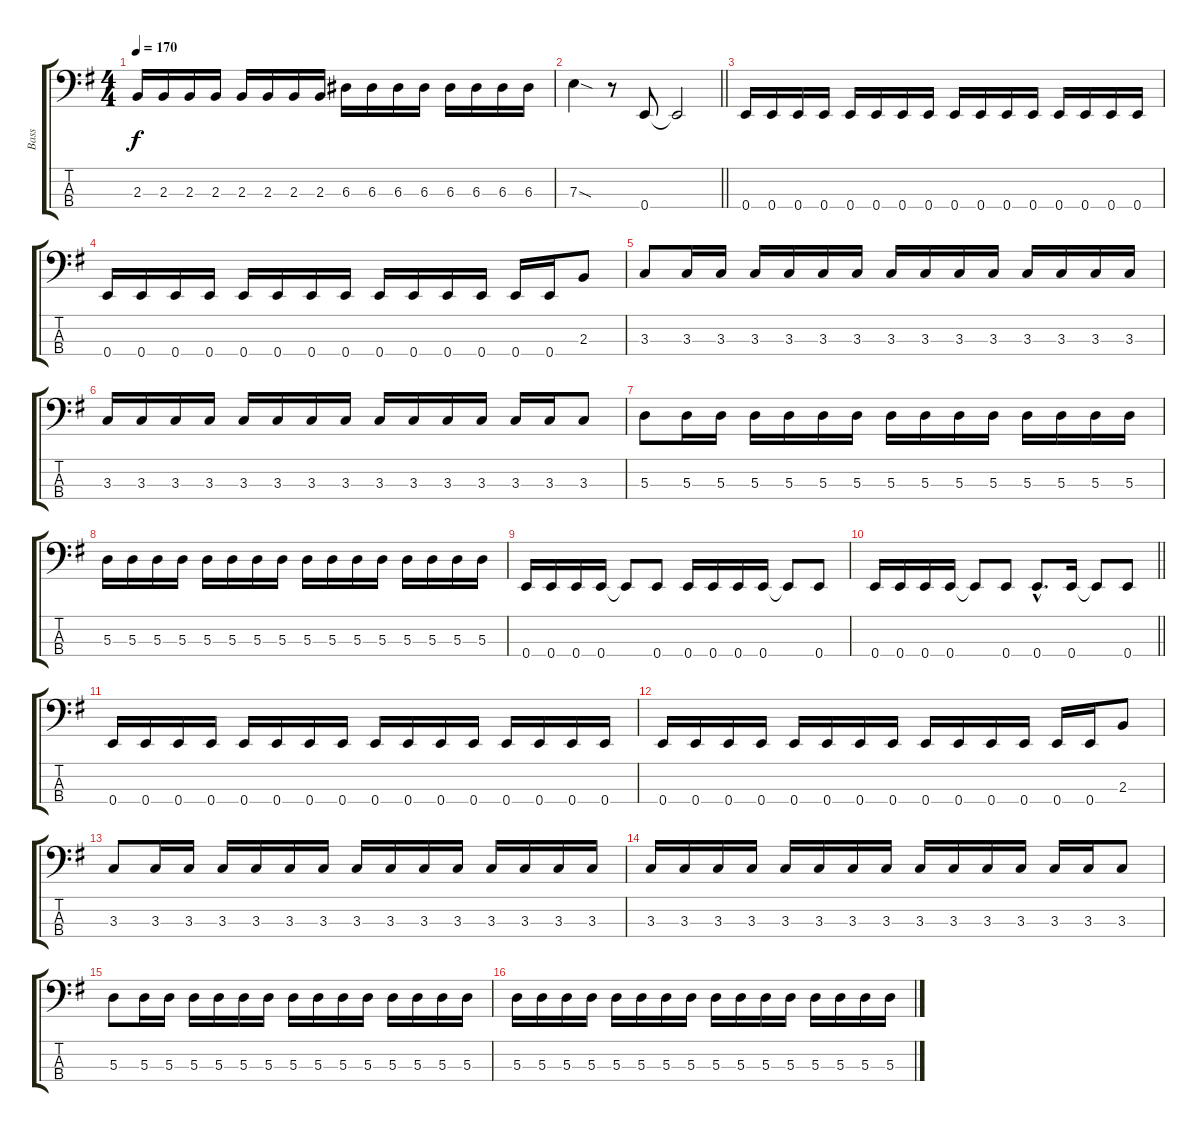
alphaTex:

\track ("Bass" "Bass") {instrument electricbasspick}
\staff {score tabs}
\tuning (G2 D2 A1 E1) {hide}
\ts (4 4)
\tempo 170
\clef f4
\ks g
2.3.16{dy f} 2.3.16 2.3.16 2.3.16 2.3.16 2.3.16 2.3.16 2.3.16 6.3.16 6.3.16 6.3.16 6.3.16 6.3.16 6.3.16 6.3.16 6.3.16 |
\barLineRight lightlight
7.3{sod}.4 r.8 0.4.8 0.4{t}.2 |
0.4.16 0.4.16 0.4.16 0.4.16 0.4.16 0.4.16 0.4.16 0.4.16 0.4.16 0.4.16 0.4.16 0.4.16 0.4.16 0.4.16 0.4.16 0.4.16 |
0.4.16 0.4.16 0.4.16 0.4.16 0.4.16 0.4.16 0.4.16 0.4.16 0.4.16 0.4.16 0.4.16 0.4.16 0.4.16 0.4.16 2.3.8 |
3.3.8 3.3.16 3.3.16 3.3.16 3.3.16 3.3.16 3.3.16 3.3.16 3.3.16 3.3.16 3.3.16 3.3.16 3.3.16 3.3.16 3.3.16 |
3.3.16 3.3.16 3.3.16 3.3.16 3.3.16 3.3.16 3.3.16 3.3.16 3.3.16 3.3.16 3.3.16 3.3.16 3.3.16 3.3.16 3.3.8 |
5.3.8 5.3.16 5.3.16 5.3.16 5.3.16 5.3.16 5.3.16 5.3.16 5.3.16 5.3.16 5.3.16 5.3.16 5.3.16 5.3.16 5.3.16 |
5.3.16 5.3.16 5.3.16 5.3.16 5.3.16 5.3.16 5.3.16 5.3.16 5.3.16 5.3.16 5.3.16 5.3.16 5.3.16 5.3.16 5.3.16 5.3.16 |
0.4.16 0.4.16 0.4.16 0.4.16 0.4{t}.8 0.4.8 0.4.16 0.4.16 0.4.16 0.4.16 0.4{t}.8 0.4.8 |
\barLineRight lightlight
0.4.16 0.4.16 0.4.16 0.4.16 0.4{t}.8 0.4.8 0.4{hac}.8{d} 0.4.16 0.4{t}.8 0.4.8 |
0.4.16 0.4.16 0.4.16 0.4.16 0.4.16 0.4.16 0.4.16 0.4.16 0.4.16 0.4.16 0.4.16 0.4.16 0.4.16 0.4.16 0.4.16 0.4.16 |
0.4.16 0.4.16 0.4.16 0.4.16 0.4.16 0.4.16 0.4.16 0.4.16 0.4.16 0.4.16 0.4.16 0.4.16 0.4.16 0.4.16 2.3.8 |
3.3.8 3.3.16 3.3.16 3.3.16 3.3.16 3.3.16 3.3.16 3.3.16 3.3.16 3.3.16 3.3.16 3.3.16 3.3.16 3.3.16 3.3.16 |
3.3.16 3.3.16 3.3.16 3.3.16 3.3.16 3.3.16 3.3.16 3.3.16 3.3.16 3.3.16 3.3.16 3.3.16 3.3.16 3.3.16 3.3.8 |
5.3.8 5.3.16 5.3.16 5.3.16 5.3.16 5.3.16 5.3.16 5.3.16 5.3.16 5.3.16 5.3.16 5.3.16 5.3.16 5.3.16 5.3.16 |
5.3.16 5.3.16 5.3.16 5.3.16 5.3.16 5.3.16 5.3.16 5.3.16 5.3.16 5.3.16 5.3.16 5.3.16 5.3.16 5.3.16 5.3.16 5.3.16
